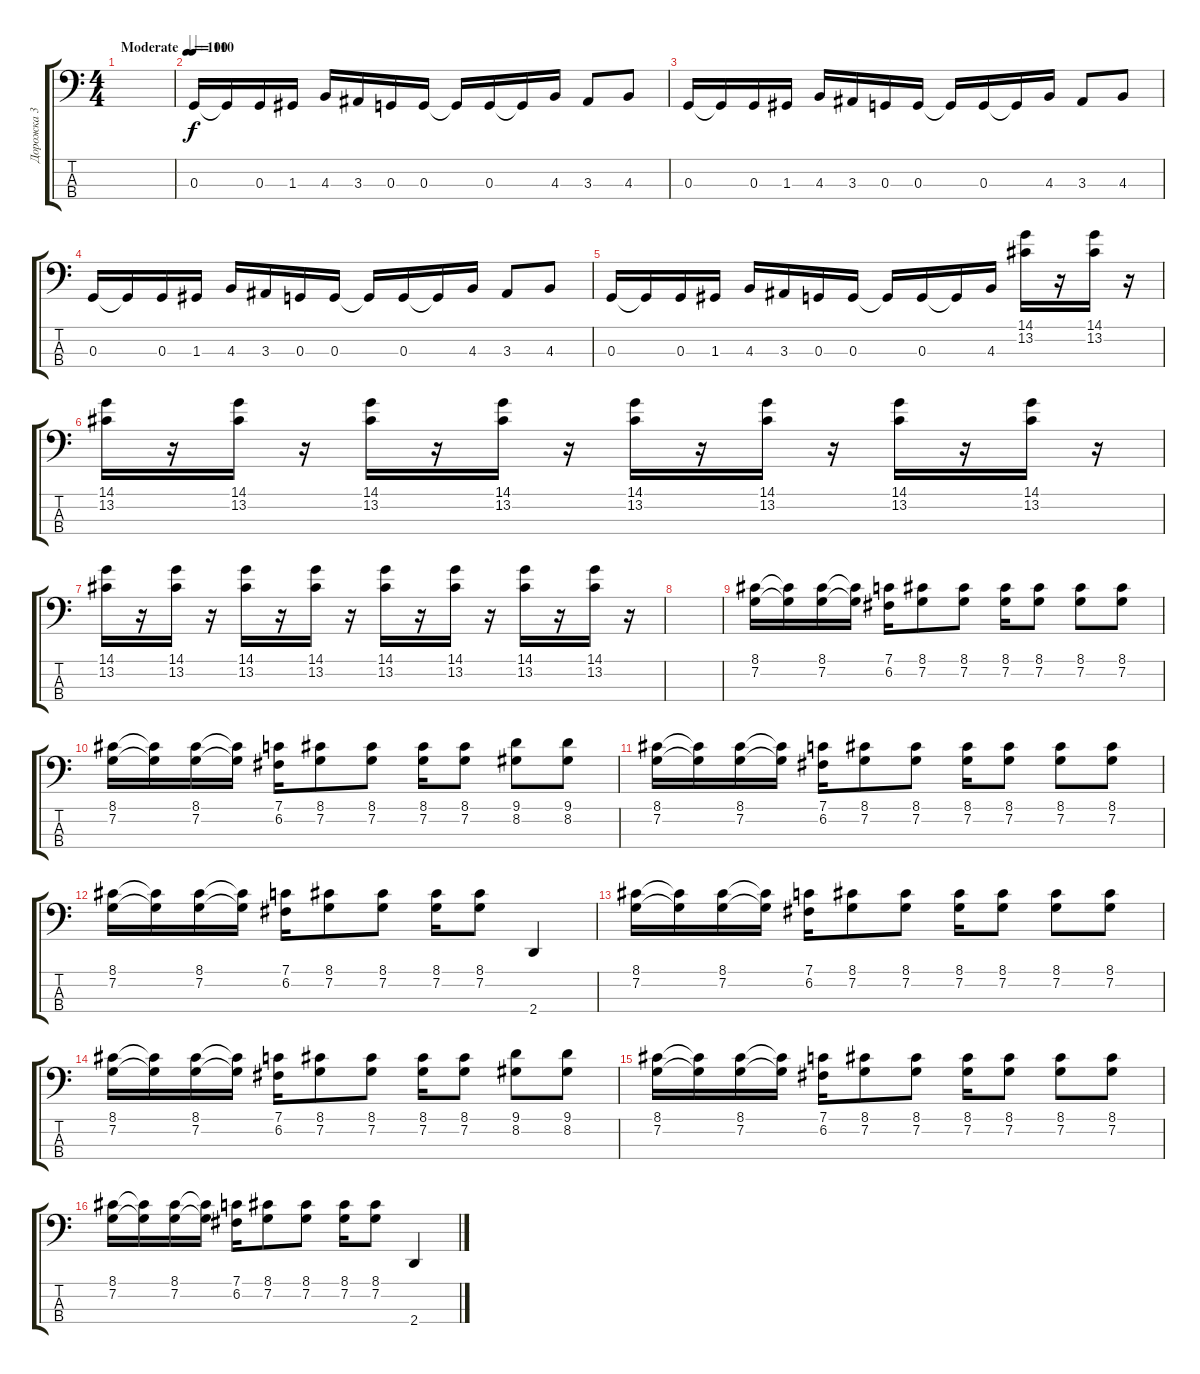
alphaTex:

\track ("Дорожка 3" "Дорожка 3") {instrument electricbassfinger}
\staff {score tabs}
\tuning (F2 C2 G1 C1) {hide}
\ts (4 4)
\tempo (100 "Moderate")
\clef f4
\ks c
|
\tempo 110
0.3.16 0.3{t}.16 0.3.16 1.3.16 4.3.16 3.3.16 0.3.16 0.3.16 0.3{t}.16 0.3.16 0.3{t}.16 4.3.16 3.3.8 4.3.8 |
0.3.16 0.3{t}.16 0.3.16 1.3.16 4.3.16 3.3.16 0.3.16 0.3.16 0.3{t}.16 0.3.16 0.3{t}.16 4.3.16 3.3.8 4.3.8 |
0.3.16 0.3{t}.16 0.3.16 1.3.16 4.3.16 3.3.16 0.3.16 0.3.16 0.3{t}.16 0.3.16 0.3{t}.16 4.3.16 3.3.8 4.3.8 |
0.3.16 0.3{t}.16 0.3.16 1.3.16 4.3.16 3.3.16 0.3.16 0.3.16 0.3{t}.16 0.3.16 0.3{t}.16 4.3.16 (14.1 13.2).16 r.16 (14.1 13.2).16 r.16 |
(14.1 13.2).16 r.16 (14.1 13.2).16 r.16 (14.1 13.2).16 r.16 (14.1 13.2).16 r.16 (14.1 13.2).16 r.16 (14.1 13.2).16 r.16 (14.1 13.2).16 r.16 (14.1 13.2).16 r.16 |
(14.1 13.2).16 r.16 (14.1 13.2).16 r.16 (14.1 13.2).16 r.16 (14.1 13.2).16 r.16 (14.1 13.2).16 r.16 (14.1 13.2).16 r.16 (14.1 13.2).16 r.16 (14.1 13.2).16 r.16 |
|
(8.1 7.2).16 (8.1{t} 7.2{t}).16 (8.1 7.2).16 (8.1{t} 7.2{t}).16 (7.1 6.2).16 (8.1 7.2).8 (8.1 7.2).8 (8.1 7.2).16 (8.1 7.2).8 (8.1 7.2).8 (8.1 7.2).8 |
(8.1 7.2).16 (8.1{t} 7.2{t}).16 (8.1 7.2).16 (8.1{t} 7.2{t}).16 (7.1 6.2).16 (8.1 7.2).8 (8.1 7.2).8 (8.1 7.2).16 (8.1 7.2).8 (9.1 8.2).8 (9.1 8.2).8 |
(8.1 7.2).16 (8.1{t} 7.2{t}).16 (8.1 7.2).16 (8.1{t} 7.2{t}).16 (7.1 6.2).16 (8.1 7.2).8 (8.1 7.2).8 (8.1 7.2).16 (8.1 7.2).8 (8.1 7.2).8 (8.1 7.2).8 |
(8.1 7.2).16 (8.1{t} 7.2{t}).16 (8.1 7.2).16 (8.1{t} 7.2{t}).16 (7.1 6.2).16 (8.1 7.2).8 (8.1 7.2).8 (8.1 7.2).16 (8.1 7.2).8 2.4.4 |
(8.1 7.2).16 (8.1{t} 7.2{t}).16 (8.1 7.2).16 (8.1{t} 7.2{t}).16 (7.1 6.2).16 (8.1 7.2).8 (8.1 7.2).8 (8.1 7.2).16 (8.1 7.2).8 (8.1 7.2).8 (8.1 7.2).8 |
(8.1 7.2).16 (8.1{t} 7.2{t}).16 (8.1 7.2).16 (8.1{t} 7.2{t}).16 (7.1 6.2).16 (8.1 7.2).8 (8.1 7.2).8 (8.1 7.2).16 (8.1 7.2).8 (9.1 8.2).8 (9.1 8.2).8 |
(8.1 7.2).16 (8.1{t} 7.2{t}).16 (8.1 7.2).16 (8.1{t} 7.2{t}).16 (7.1 6.2).16 (8.1 7.2).8 (8.1 7.2).8 (8.1 7.2).16 (8.1 7.2).8 (8.1 7.2).8 (8.1 7.2).8 |
(8.1 7.2).16 (8.1{t} 7.2{t}).16 (8.1 7.2).16 (8.1{t} 7.2{t}).16 (7.1 6.2).16 (8.1 7.2).8 (8.1 7.2).8 (8.1 7.2).16 (8.1 7.2).8 2.4.4
